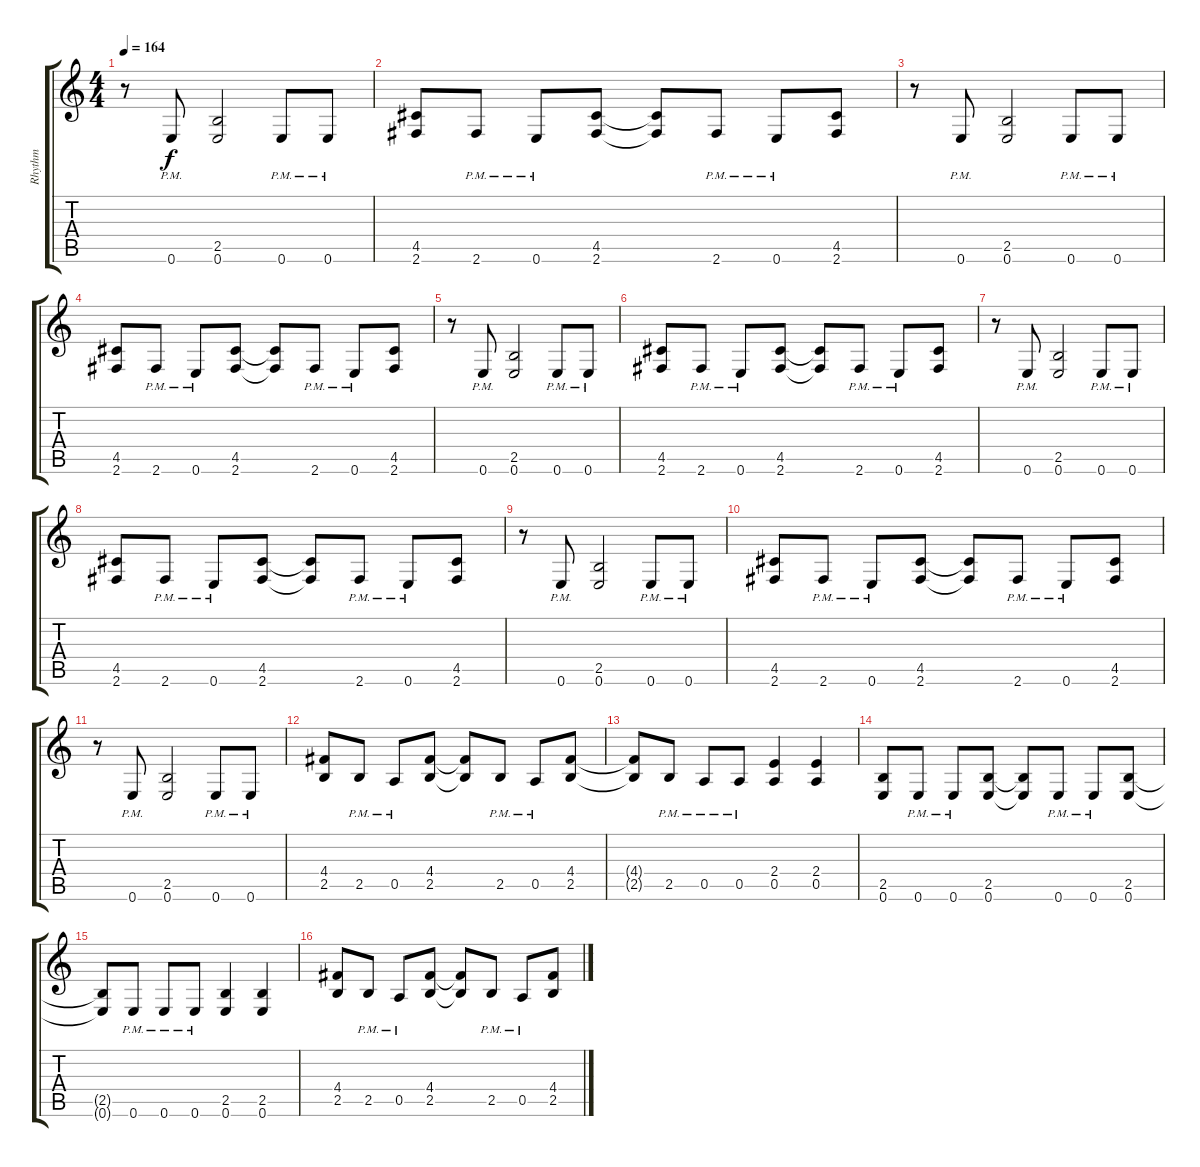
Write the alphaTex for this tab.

\track ("Rhythm" "Rhythm") {instrument electricguitarclean}
\staff {score tabs}
\tuning (E4 B3 G3 D3 A2 E2) {hide}
\ts (4 4)
\tempo 164
\clef g2
\ks c
r.8{dy f} 0.6{pm}.8 (2.5 0.6).2 0.6{pm}.8 0.6{pm}.8 |
(4.5 2.6).8 2.6{pm}.8 0.6{pm}.8 (4.5 2.6).8 (4.5{t} 2.6{t}).8 2.6{pm}.8 0.6{pm}.8 (4.5 2.6).8 |
r.8 0.6{pm}.8 (2.5 0.6).2 0.6{pm}.8 0.6{pm}.8 |
(4.5 2.6).8 2.6{pm}.8 0.6{pm}.8 (4.5 2.6).8 (4.5{t} 2.6{t}).8 2.6{pm}.8 0.6{pm}.8 (4.5 2.6).8 |
r.8 0.6{pm}.8 (2.5 0.6).2 0.6{pm}.8 0.6{pm}.8 |
(4.5 2.6).8 2.6{pm}.8 0.6{pm}.8 (4.5 2.6).8 (4.5{t} 2.6{t}).8 2.6{pm}.8 0.6{pm}.8 (4.5 2.6).8 |
r.8 0.6{pm}.8 (2.5 0.6).2 0.6{pm}.8 0.6{pm}.8 |
(4.5 2.6).8 2.6{pm}.8 0.6{pm}.8 (4.5 2.6).8 (4.5{t} 2.6{t}).8 2.6{pm}.8 0.6{pm}.8 (4.5 2.6).8 |
r.8 0.6{pm}.8 (2.5 0.6).2 0.6{pm}.8 0.6{pm}.8 |
(4.5 2.6).8 2.6{pm}.8 0.6{pm}.8 (4.5 2.6).8 (4.5{t} 2.6{t}).8 2.6{pm}.8 0.6{pm}.8 (4.5 2.6).8 |
r.8 0.6{pm}.8 (2.5 0.6).2 0.6{pm}.8 0.6{pm}.8 |
(4.4 2.5).8 2.5{pm}.8 0.5{pm}.8 (4.4 2.5).8 (4.4{t} 2.5{t}).8 2.5{pm}.8 0.5{pm}.8 (4.4 2.5).8 |
(4.4{t} 2.5{t}).8 2.5{pm}.8 0.5{pm}.8 0.5{pm}.8 (2.4 0.5).4 (2.4 0.5).4 |
(2.5 0.6).8 0.6{pm}.8 0.6{pm}.8 (2.5 0.6).8 (2.5{t} 0.6{t}).8 0.6{pm}.8 0.6{pm}.8 (2.5 0.6).8 |
(2.5{t} 0.6{t}).8 0.6{pm}.8 0.6{pm}.8 0.6{pm}.8 (2.5 0.6).4 (2.5 0.6).4 |
(4.4 2.5).8 2.5{pm}.8 0.5{pm}.8 (4.4 2.5).8 (4.4{t} 2.5{t}).8 2.5{pm}.8 0.5{pm}.8 (4.4 2.5).8
